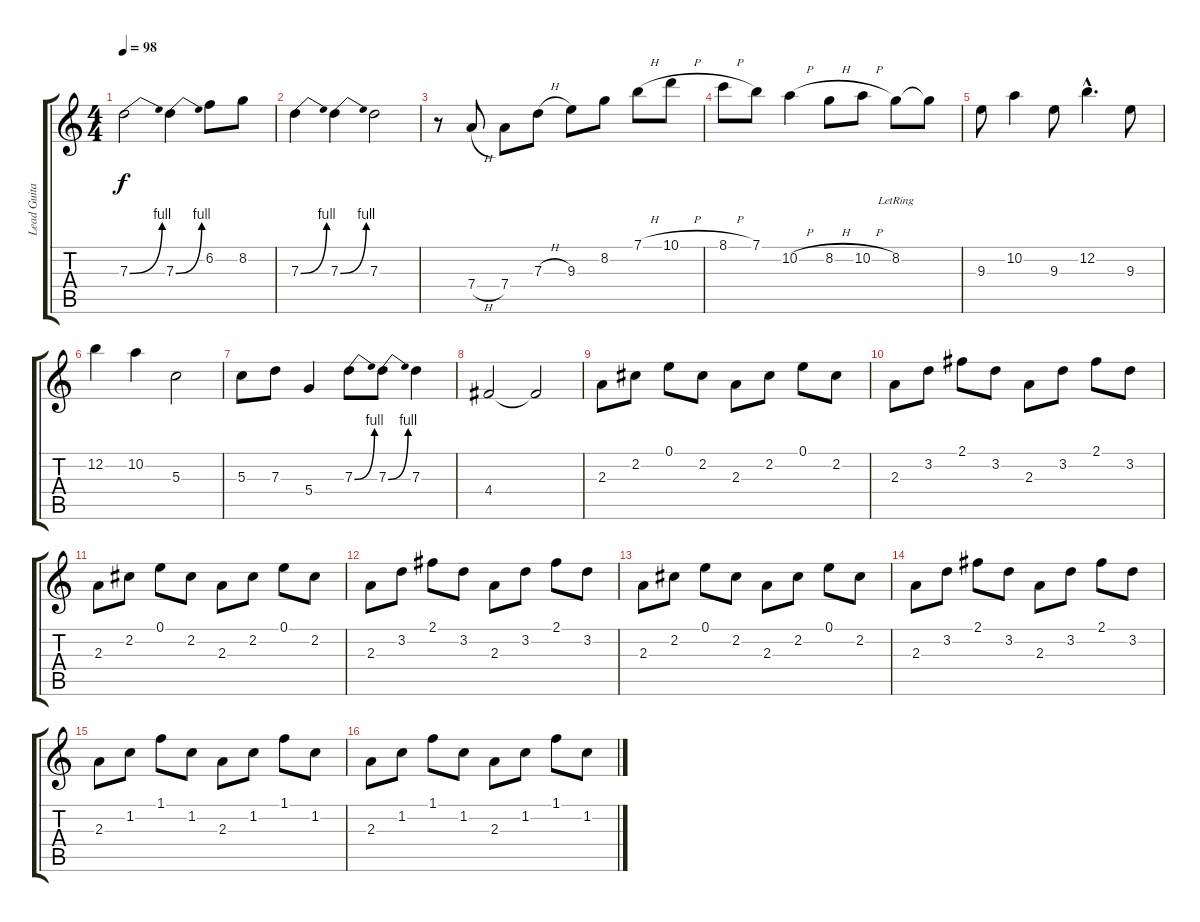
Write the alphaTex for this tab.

\track ("Lead Guitar" "Lead Guita") {instrument distortionguitar}
\staff {score tabs}
\tuning (E4 B3 G3 D3 A2 E2) {hide}
\ts (4 4)
\tempo 98
\clef g2
\ks c
7.3{be (bend 0 0 60 4)}.2{dy f} 7.3{be (bend 0 0 60 4)}.4 6.2.8 8.2.8 |
7.3{be (bend 0 0 60 4)}.4 7.3{be (bend 0 0 60 4)}.4 7.3.2 |
r.8 7.4{h}.8 7.4.8 7.3{h}.8 9.3.8 8.2.8 7.1{h}.8 10.1{h}.8 |
8.1{h}.8 7.1.8 10.2{h}.4 8.2{h}.8 10.2{h}.8 8.2{lr}.8 8.2{t}.8 |
9.3.8 10.2.4 9.3.8 12.2{hac}.4{d} 9.3.8 |
12.2.4 10.2.4 5.3.2 |
5.3.8 7.3.8 5.4.4 7.3{be (bend 0 0 60 4)}.8 7.3{be (bend 0 0 60 4)}.8 7.3.4 |
4.4.2 4.4{t}.2 |
2.3.8 2.2.8 0.1.8 2.2.8 2.3.8 2.2.8 0.1.8 2.2.8 |
2.3.8 3.2.8 2.1.8 3.2.8 2.3.8 3.2.8 2.1.8 3.2.8 |
2.3.8 2.2.8 0.1.8 2.2.8 2.3.8 2.2.8 0.1.8 2.2.8 |
2.3.8 3.2.8 2.1.8 3.2.8 2.3.8 3.2.8 2.1.8 3.2.8 |
2.3.8 2.2.8 0.1.8 2.2.8 2.3.8 2.2.8 0.1.8 2.2.8 |
2.3.8 3.2.8 2.1.8 3.2.8 2.3.8 3.2.8 2.1.8 3.2.8 |
2.3.8 1.2.8 1.1.8 1.2.8 2.3.8 1.2.8 1.1.8 1.2.8 |
2.3.8 1.2.8 1.1.8 1.2.8 2.3.8 1.2.8 1.1.8 1.2.8
